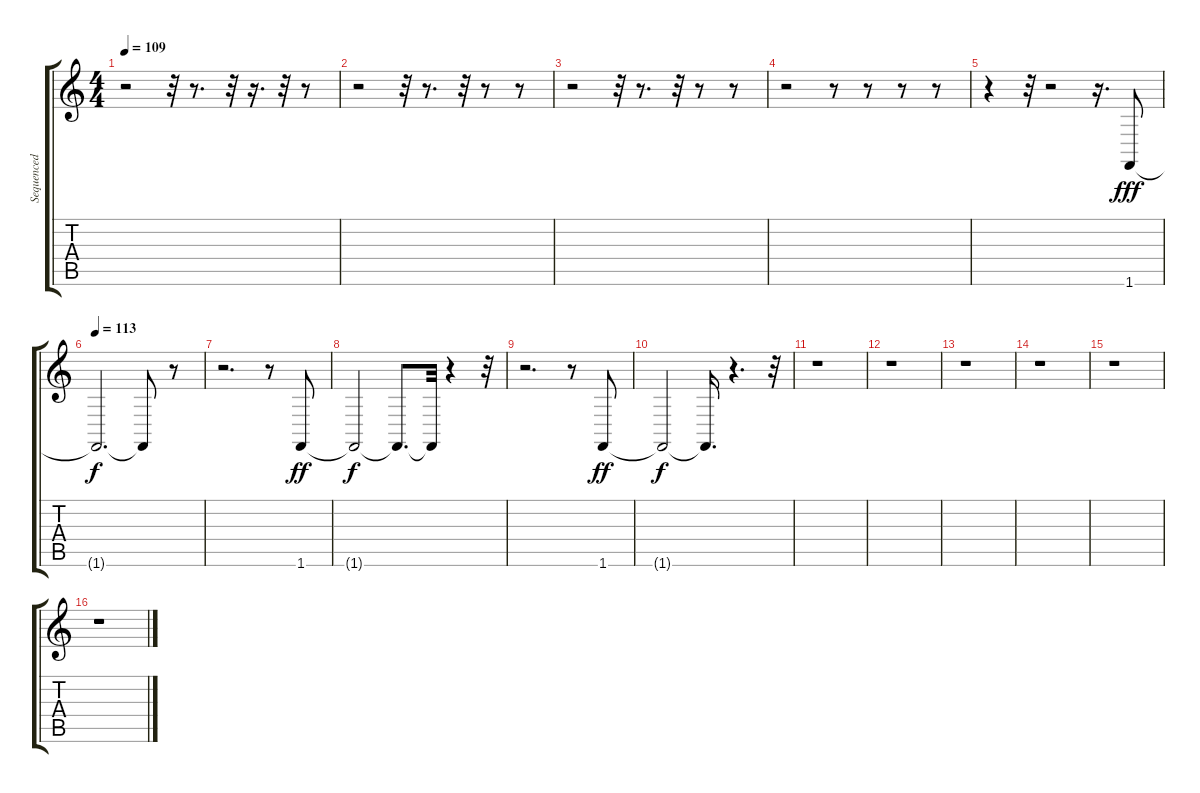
\track ("Sequenced by" "Sequenced ") {instrument harpsichord}
\staff {score tabs}
\tuning (E4 B3 G3 D3 A2 E2) {hide}
\ts (4 4)
\tempo 109
\clef g2
\ks c
r.2{dy fff} r.32 r.8{d} r.32 r.16{d} r.32 r.8 |
r.2 r.32 r.8{d} r.32 r.8 r.8 |
r.2 r.32 r.8{d} r.32 r.8 r.8 |
r.2 r.8 r.8 r.8 r.8 |
r.4 r.32 r.2 r.16{d} 1.6.8 |
\tempo 113
1.6{t}.2{d dy f} 1.6{t}.8 r.8 |
r.2{d} r.8 1.6.8{dy ff} |
1.6{t}.2{dy f} 1.6{t}.8{d} 1.6{t}.32 r.4 r.32 |
r.2{d} r.8 1.6.8{dy ff} |
1.6{t}.2{dy f} 1.6{t}.16{d} r.4{d} r.32 |
r.1 |
r.1 |
r.1 |
r.1 |
r.1 |
r.1
